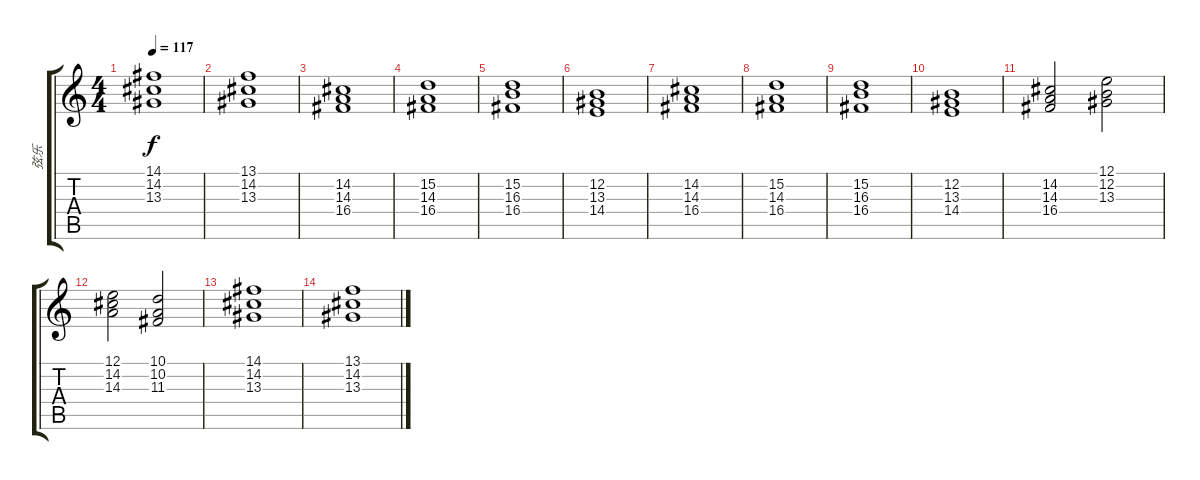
\track ("弦乐" "弦乐") {instrument synthstrings1}
\staff {score tabs}
\tuning (E4 B3 G3 D3 A2 E2) {hide}
\ts (4 4)
\tempo 117
\clef g2
\ks c
(14.1 14.2 13.3).1{dy f} |
(13.1 14.2 13.3).1 |
(14.2 14.3 16.4).1 |
(15.2 14.3 16.4).1 |
(15.2 16.3 16.4).1 |
(12.2 13.3 14.4).1 |
(14.2 14.3 16.4).1 |
(15.2 14.3 16.4).1 |
(15.2 16.3 16.4).1 |
(12.2 13.3 14.4).1 |
(14.2 14.3 16.4).2 (12.1 12.2 13.3).2 |
(12.1 14.2 14.3).2 (10.1 10.2 11.3).2 |
(14.1 14.2 13.3).1 |
(13.1 14.2 13.3).1
